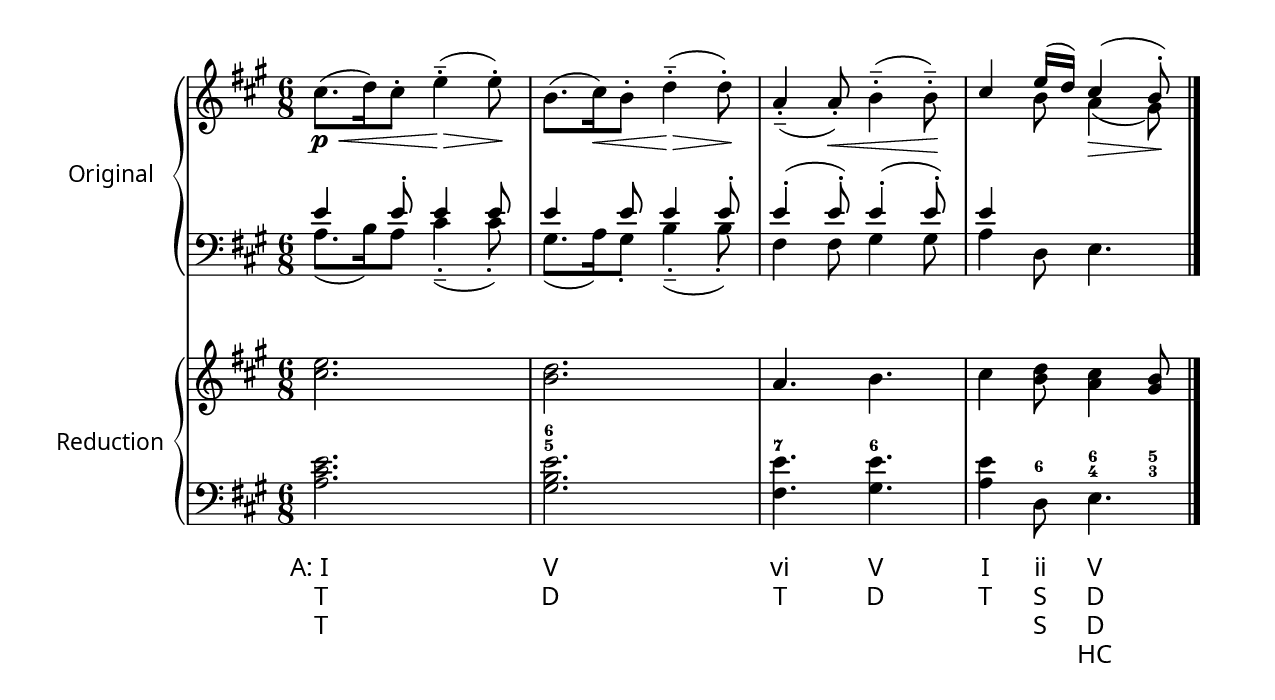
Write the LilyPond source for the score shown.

\version "2.18.2" 
#(set-default-paper-size "letter")
#(set-global-staff-size 20)

\header {
title = \markup { \smallCaps { "" } }
subtitle = \markup { \smallCaps { "" } }
composer = ""
poet = ""
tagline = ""
}

\paper {
	myStaffSize = #20
	#(define fonts
   (make-pango-font-tree  "Fanwood"
                          "Nimbus Sans"
                          "Luxi Mono"
;;                        "Helvetica"
;;                        "Courier"
     (/ myStaffSize 20)))
	
 	indent = 0.75\in
 	top-margin = 0.5\in
 	bottom-margin = 0.25\in
 	page-top-space = 1\in
 	before-title-space = 0\in
 	between-title-space = 1.5\in
 	line-width = 7.5\in
 	left-margin = 0.5\in
 	right-margin = 0.5\in
 	ragged-right = ##f
 	ragged-bottom = ##t
 	ragged-last-bottom = ##t
	%top-markup-spacing #'minimum-distance = #25
	system-system-spacing #'minimum-distance = #20
	markup-system-spacing #'minimum-distance = #20
	score-system-spacing #'minimum-distance = #18
	last-bottom-spacing #'minimum-distance = #15
	%	page-count = #3
	print-page-number = ##f
	
}

global = { 
	\override Score.PaperColumn #'keep-inside-line = ##t 	
	\override Score.BarNumber #'padding = #2
	\override Staff.TimeSignature #'style = #'() 
	\set majorSevenSymbol = \markup { "maj7" }
	\set Staff.printKeyCancellation = ##f 
	\override Staff.TimeSignature #'break-visibility = #end-of-line-invisible
	\set Staff.explicitKeySignatureVisibility = #end-of-line-invisible
	\set Staff.explicitClefVisibility = #end-of-line-invisible	

	% enter key signature, time signature, pickup length here
	\key a \major
	\time 6/8
%	\partial 8
	}

lyricsGlobal = {
	\override Score.LyricText #'font-size = #1
	\set extendersOverRests = ##f
}

harmonies = \chordmode {
	\override ChordName #'font-family = #'roman
	\override ChordName #'font-size = #0.5
	\override ChordName #'Y-offset = #5
	\set majorSevenSymbol = \markup { "maj7" }
	
}

upper = \relative c'' {
	\override Score.RehearsalMark #'self-alignment-X = #LEFT
	\override Score.RehearsalMark #'self-alignment-Y = #2
	\override Score.RehearsalMark #'X-offset = #0
	\override Score.RehearsalMark #'font-size = #1
	\override Score.RehearsalMark #'padding = #5
	\clef treble
	\override TextScript #'Y-offset = #4
	cis8.(\p\< d16) cis8-. e4---.(\> e8-.)\!
	b8.( cis16\<) b8-. d4---.(\> d8-.)\!
	a4(---. a8-.)\< b4---.( b8---.)\!
	<< { cis4 e16( d) cis4( b8-.) } \\ { s4 b8 a4(\> gis8)\! } >>
	\bar "|"
    }

lower = \relative c' { 
	\clef bass
	<<
		{	e4 e8-. e4 e8
			e4 e8 e4 e8-.
			e4-.( e8-.) e4-.( e8-.)
			e4 } \\
		{	a,8.( b16) a8 cis4---.( cis8-.)
			gis8.( a16) gis8-. b4---.( b8-.)
			fis4 fis8 gis4 gis8
			a4
			}
		>>
		d,8 e4.
	}

TrebleStaff = <<
	\new Voice = "bass" <<
		\relative c'' {
			\clef treble
		
			% enter bass line here
            \key a \major
            <cis e>2.
			<b d>
			a4. b
			cis4 <b d>8 <a cis>4 <gis b>8
            \bar "|." \break
            			
		}
	
		>>
	>>

BassStaff = <<
	\figuremode {
		\bassFigureStaffAlignmentUp
		\override BassFigure #'extra-offset = #'(0 . 3)
		\bassFigureExtendersOff
		
		% enter figures here within <> brackets
			% use + for sharp, - for flat, ! for natural
			% _ will make accidental by itself (apply to 3)
			% use s if bass note has no figure
			s2. <6 5> <7>4. <6> s4 <6>8 <6 4>4 <5 3>8
		
		}

	\new Voice = "bass" <<
		\relative c' {
			\clef bass
			
			% enter bass line here
            \key a \major
			<a cis e>2.
			<gis b e>
			<fis e'>4. <gis e'>
			<a e'>4 d,8 e4.
			\bar "|." \break
            
		}
		
		>>
	>>

roman = {
	\set stanza = \markup { \normal-text "" }
		\lyricmode {
	
		% enter functional bass here, follwing the rules of lilypond lyrics
		\once \override LyricText.self-alignment-X = #1
		"A: I" "V" "vi" V I ii V
	}
	}

func = {
	\set stanza = \markup { \normal-text "" }
		\lyricmode {

		% enter functional bass here, follwing the rules of lilypond lyrics
		\once \override LyricText.self-alignment-X = #1
		T D T D T S D
	}
	}

funclower = {
	\set stanza = \markup { \normal-text "" }
		\lyricmode {

		% enter functional bass here, follwing the rules of lilypond lyrics
		\once \override LyricText.self-alignment-X = #1
		T \skip2 \skip2 \skip2 \skip2 S D
	}
	}

cadences = {
	\set stanza = \markup { \normal-text "" }
		\lyricmode {

		% enter functional bass here, follwing the rules of lilypond lyrics
		\once \override LyricText.self-alignment-X = #1
		\skip2 \skip2 \skip2 \skip2 \skip2 \skip2 HC
	}
	}


\score {
	<<
		\new ChordNames {
				\harmonies
				}
		\new PianoStaff \with { 
			\override StaffGrouper.staffgroup-staff-spacing.basic-distance = #12
			\override StaffGrouper #'staff-staff-spacing #'minimum-distance = #12
		}
			<<
			\set PianoStaff.instrumentName = "Original "
			\set PianoStaff.shortInstrumentName = " "
			\set PianoStaff.midiInstrument = "piano" 
			\new Staff = "Staff_pfUpper" << \global \upper >>
			\new Staff = "Staff_pfLower" << \global \lower >>
	%		\new Lyrics \lyricsto "bass" { \functionalBass }
	 %   	\new Lyrics \lyricsto "bass" { \functionalBassLower }
			>>
		\new PianoStaff \with { 
			\override StaffGrouper #'staff-staff-spacing #'minimum-distance = #12
			}
			<<
			\set PianoStaff.instrumentName = "Reduction "
			\set PianoStaff.shortInstrumentName = " "
			\set PianoStaff.midiInstrument = "piano" 
			\new Staff = "Staff_pfUpper" << \global \TrebleStaff >>
			\new Staff = "Staff_pfUpper" << \global \BassStaff >>
			\new Lyrics \with {
    \override VerticalAxisGroup.nonstaff-relatedstaff-spacing = #'((basic-distance . 7))
  }
				\lyricsto "bass" { \lyricsGlobal \roman }
		    	\new Lyrics \lyricsto "bass" { \func }
		    	\new Lyrics \lyricsto "bass" { \funclower }
		    	\new Lyrics \lyricsto "bass" { \cadences }
			>>
   >>
}

